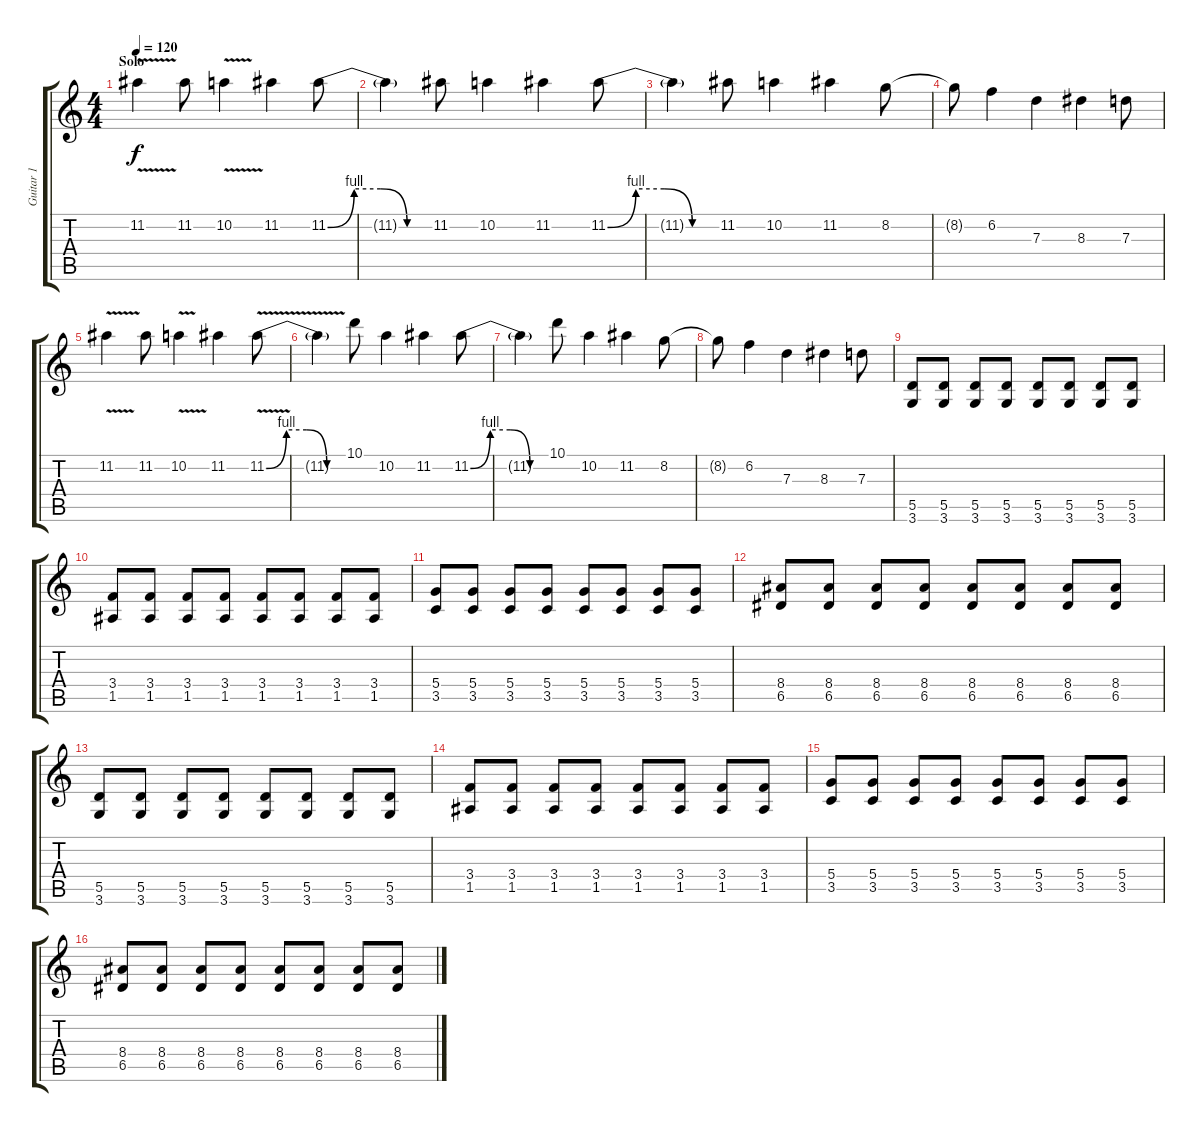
\track ("Guitar 1" "Guitar 1") {instrument distortionguitar}
\staff {score tabs}
\tuning (E4 B3 G3 D3 A2 E2) {hide}
\ts (4 4)
\section ("" "Solo")
\tempo 120
\clef g2
\ks c
11.2{v}.4{dy f} 11.2.8 10.2{v}.4 11.2.4 11.2{be (custom 0 0 15 4 30 4 45 0 60 0)}.8 |
11.2{t}.4 11.2.8 10.2.4 11.2.4 11.2{be (custom 0 0 15 4 30 4 45 0 60 0)}.8 |
11.2{t}.4 11.2.8 10.2.4 11.2.4 8.2.8 |
8.2{t}.8 6.2.4 7.3.4 8.3.4 7.3.8 |
11.2{v}.4 11.2.8 10.2{v}.4 11.2.4 11.2{be (custom 0 0 15 4 30 4 45 0 60 0) v}.8 |
11.2{t}.4 10.1.8 10.2.4 11.2.4 11.2{be (custom 0 0 15 4 30 4 45 0 60 0)}.8 |
11.2{t}.4 10.1.8 10.2.4 11.2.4 8.2.8 |
8.2{t}.8 6.2.4 7.3.4 8.3.4 7.3.8 |
(5.5 3.6).8 (5.5 3.6).8 (5.5 3.6).8 (5.5 3.6).8 (5.5 3.6).8 (5.5 3.6).8 (5.5 3.6).8 (5.5 3.6).8 |
(3.4 1.5).8 (3.4 1.5).8 (3.4 1.5).8 (3.4 1.5).8 (3.4 1.5).8 (3.4 1.5).8 (3.4 1.5).8 (3.4 1.5).8 |
(5.4 3.5).8 (5.4 3.5).8 (5.4 3.5).8 (5.4 3.5).8 (5.4 3.5).8 (5.4 3.5).8 (5.4 3.5).8 (5.4 3.5).8 |
(8.4 6.5).8 (8.4 6.5).8 (8.4 6.5).8 (8.4 6.5).8 (8.4 6.5).8 (8.4 6.5).8 (8.4 6.5).8 (8.4 6.5).8 |
(5.5 3.6).8 (5.5 3.6).8 (5.5 3.6).8 (5.5 3.6).8 (5.5 3.6).8 (5.5 3.6).8 (5.5 3.6).8 (5.5 3.6).8 |
(3.4 1.5).8 (3.4 1.5).8 (3.4 1.5).8 (3.4 1.5).8 (3.4 1.5).8 (3.4 1.5).8 (3.4 1.5).8 (3.4 1.5).8 |
(5.4 3.5).8 (5.4 3.5).8 (5.4 3.5).8 (5.4 3.5).8 (5.4 3.5).8 (5.4 3.5).8 (5.4 3.5).8 (5.4 3.5).8 |
(8.4 6.5).8 (8.4 6.5).8 (8.4 6.5).8 (8.4 6.5).8 (8.4 6.5).8 (8.4 6.5).8 (8.4 6.5).8 (8.4 6.5).8
